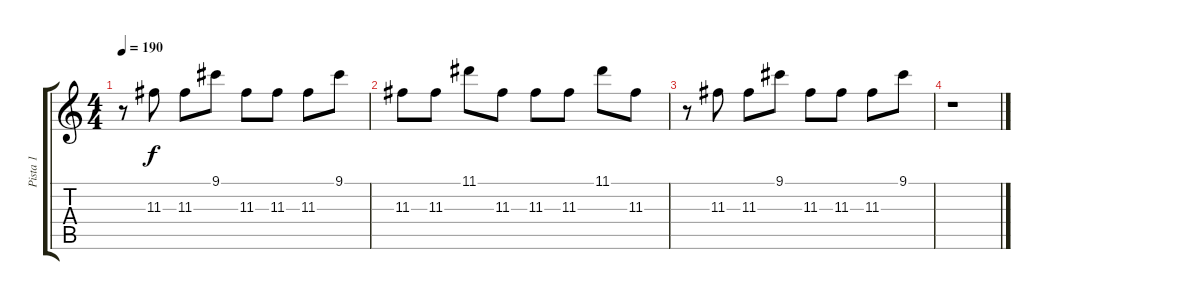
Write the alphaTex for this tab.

\track ("Pista 1" "Pista 1") {instrument acousticguitarsteel}
\staff {score tabs}
\tuning (E4 B3 G3 D3 A2 E2) {hide}
\ts (4 4)
\tempo 190
\clef g2
\ks c
r.8{dy f} 11.3.8 11.3.8 9.1.8 11.3.8 11.3.8 11.3.8 9.1.8 |
11.3.8 11.3.8 11.1.8 11.3.8 11.3.8 11.3.8 11.1.8 11.3.8 |
r.8 11.3.8 11.3.8 9.1.8 11.3.8 11.3.8 11.3.8 9.1.8 |
r.1
